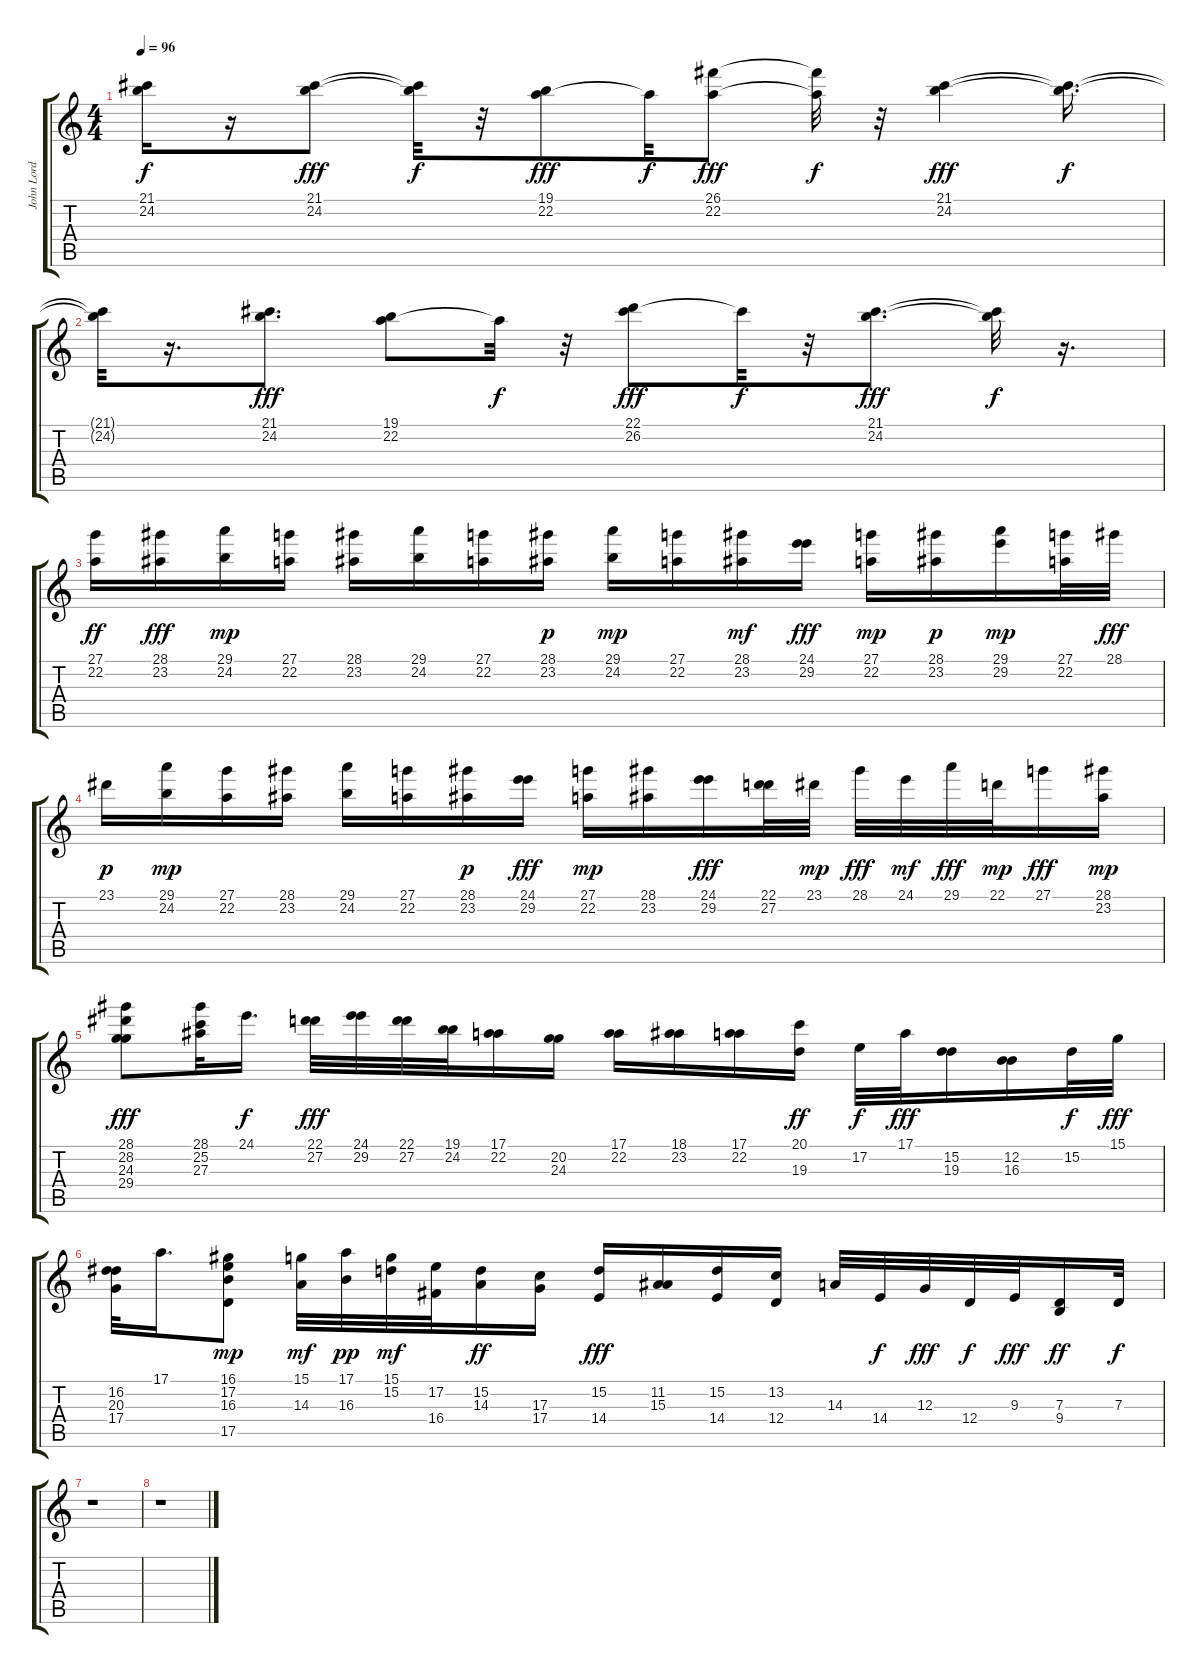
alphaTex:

\track ("John Lord" "John Lord") {instrument rockorgan}
\staff {score tabs}
\tuning (E4 B3 G3 D3 A2 E2) {hide}
\ts (4 4)
\tempo 96
\clef g2
\ks c
(21.1{t} 24.2{t}).16{dy f} r.16 (21.1 24.2).8{dy fff} (21.1{t} 24.2{t}).32{dy f} r.32 (19.1 22.2).8{dy fff} 22.2{t}.32{dy f} (26.1 22.2).8{dy fff} (26.1{t} 22.2{t}).32{dy f} r.32 (21.1 24.2).4{dy fff} (21.1{t} 24.2{t}).16{d dy f} |
(21.1{t} 24.2{t}).32 r.16{d} (21.1 24.2).8{d dy fff} (19.1 22.2).8 22.2{t}.32{dy f} r.32 (22.1 26.2).8{dy fff} 26.2{t}.32{dy f} r.32 (21.1 24.2).8{d dy fff} (21.1{t} 24.2{t}).32{dy f} r.16{d} |
(27.1 22.2).16{dy ff} (28.1 23.2).16{dy fff} (29.1 24.2).16{dy mp} (27.1 22.2).16 (28.1 23.2).16 (29.1 24.2).16 (27.1 22.2).16 (28.1 23.2).16{dy p} (29.1 24.2).16{dy mp} (27.1 22.2).16 (28.1 23.2).16{dy mf} (24.1 29.2).16{dy fff} (27.1 22.2).16{dy mp} (28.1 23.2).16{dy p} (29.1 29.2).16{dy mp} (27.1 22.2).32 28.1.32{dy fff} |
23.1.16{dy p} (29.1 24.2).16{dy mp} (27.1 22.2).16 (28.1 23.2).16 (29.1 24.2).16 (27.1 22.2).16 (28.1 23.2).16{dy p} (24.1 29.2).16{dy fff} (27.1 22.2).16{dy mp} (28.1 23.2).16 (24.1 29.2).16{dy fff} (22.1 27.2).32 23.1.32{dy mp} 28.1.32{dy fff} 24.1.32{dy mf} 29.1.32{dy fff} 22.1.32{dy mp} 27.1.16{dy fff} (28.1 23.2).16{dy mp} |
(28.1 28.2 24.3 29.4).8{dy fff} (28.1 25.2 27.3).32 24.1.16{d dy f} (22.1 27.2).32{dy fff} (24.1 29.2).32 (22.1 27.2).32 (19.1 24.2).32 (17.1 22.2).16 (20.2 24.3).16 (17.1 22.2).16 (18.1 23.2).16 (17.1 22.2).16 (20.1 19.3).16{dy ff} 17.2.32{dy f} 17.1.32{dy fff} (15.2 19.3).16 (12.2 16.3).16 15.2.32{dy f} 15.1.32{dy fff} |
(16.2 20.3 17.4).32 17.1.16{d} (16.1 17.2 16.3 17.5).8{dy mp} (15.1 14.3).32{dy mf} (17.1 16.3).32{dy pp} (15.1 15.2).32{dy mf} (17.2 16.4).32 (15.2 14.3).16{dy ff} (17.3 17.4).16 (15.2 14.4).16{dy fff} (11.2 15.3).16 (15.2 14.4).16 (13.2 12.4).16 14.3.32 14.4.32{dy f} 12.3.32{dy fff} 12.4.32{dy f} 9.3.32{dy fff} (7.3 9.4).16{dy ff} 7.3.32{dy f} |
r.1 |
r.1
